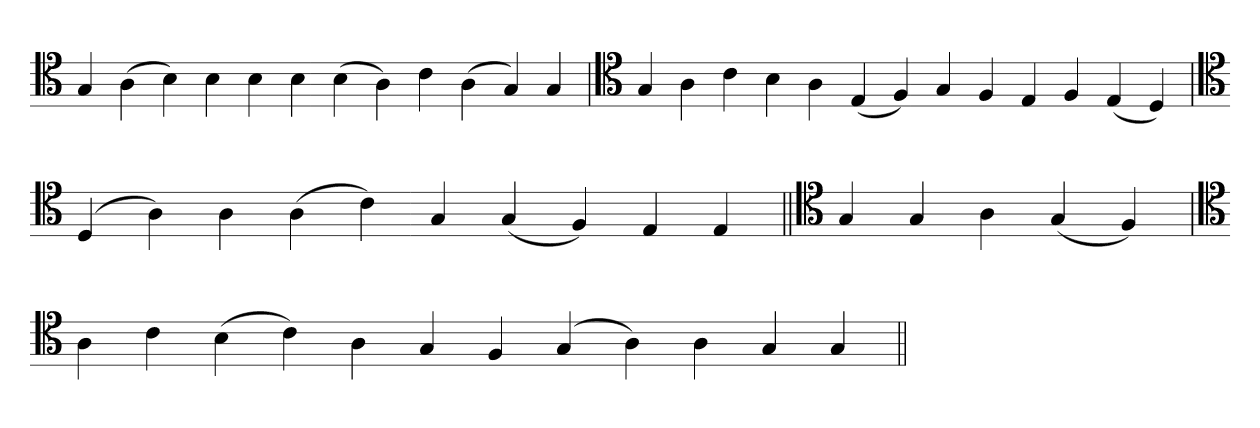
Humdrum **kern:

**kern
*part1
*staff1
*clefC4
=
4G
(4A
4B)
4B
4B
4B
(4B
4A)
4c
(4A
4G)
4G
=`
*clefC4
4G
4A
4c
4B
4A
(4E
4F)
4G
4F
4E
4F
(4E
4D)
='
*clefC4
(4D
4A)
4A
(4A
4c)
4G
(4G
4F)
4E
4E
=||
*clefC4
4G
4G
4A
(4G
4F)
=`
*clefC4
4A
4c
(4B
4c)
4A
4G
4F
(4G
4A)
4A
4G
4G
=||
*-
